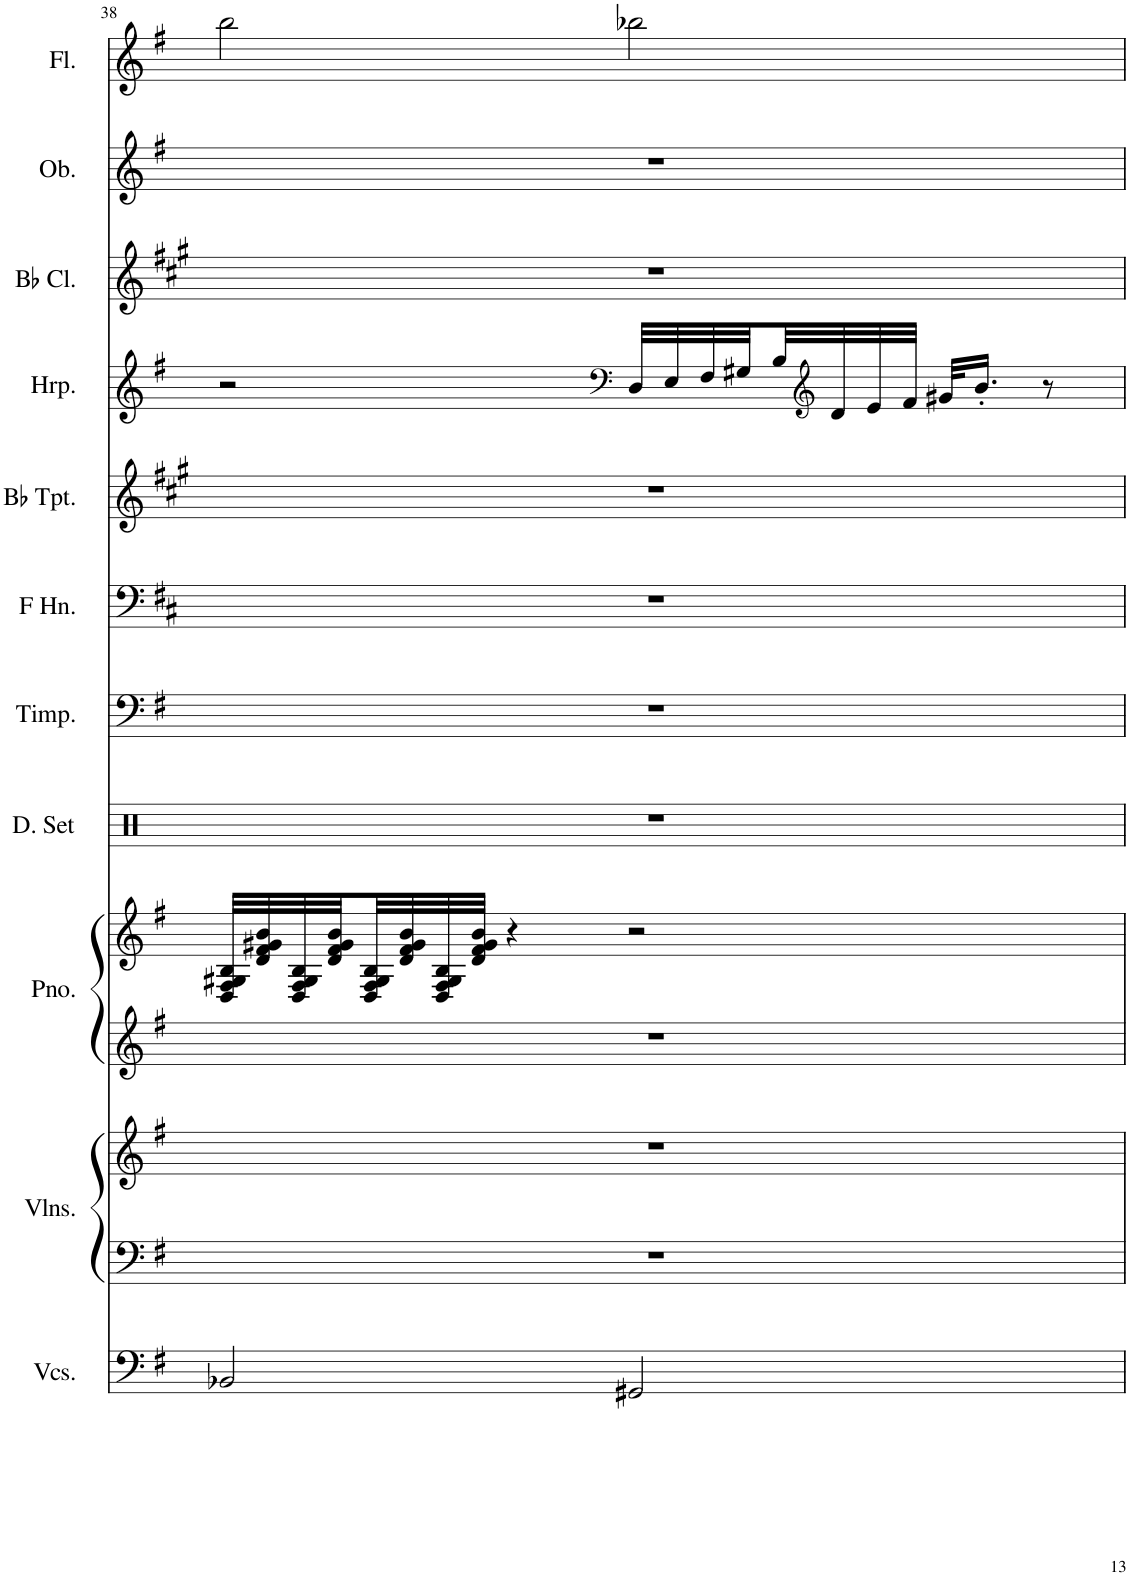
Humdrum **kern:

**kern	**kern	**kern	**kern	**kern	**kern	**kern	**kern	**kern	**kern	**kern	**kern	**kern
*part11	*part10	*part10	*part9	*part9	*part8	*part7	*part6	*part5	*part4	*part3	*part2	*part1
*staff13	*staff12	*staff11	*staff10	*staff9	*staff8	*staff7	*staff6	*staff5	*staff4	*staff3	*staff2	*staff1
*I"Violoncellos	*I"Violins	*	*I"Piano, Vl.I	*	*I"Drumset	*I"Timpani	*I"Horn in F	*I"Bb Trumpet	*I"Harp	*I"Bb Clarinet	*I"Oboe	*I"Flute
*I'Vcs.	*I'Vlns.	*	*I'Pno.	*	*I'D. Set	*I'Timp.	*	*I'Bb Tpt.	*I'Hrp.	*I'Bb Cl.	*I'Ob.	*I'Fl.
!!LO:PB:g=z
*clefF4	*clefF4	*clefG2	*clefG2	*clefG2	*clefX	*clefF4	*clefF4	*clefG2	*clefG2	*clefG2	*clefG2	*clefG2
*	*	*	*	*	*	*	*Trd4c7	*Trd1c2	*	*Trd1c2	*	*
*k[f#]	*k[f#]	*k[f#]	*k[f#]	*k[f#]	*k[]	*k[f#]	*k[f#c#]	*k[f#c#g#]	*k[f#]	*k[f#c#g#]	*k[f#]	*k[f#]
*M4/4	*M4/4	*M4/4	*M4/4	*M4/4	*M4/4	*M4/4	*M4/4	*M4/4	*M4/4	*M4/4	*M4/4	*M4/4
=38	=38	=38	=38	=38	=38	=38	=38	=38	=38	=38	=38	=38
2BB-X/	1r	1r	1r	32D/ 32F#/ 32G#X/ 32B/LLL	1r	1r	1r	1r	2r	1r	1r	2bb\
.	.	.	.	32d/ 32f#/ 32g#X/ 32b/	.	.	.	.	.	.	.	.
.	.	.	.	32D/ 32F#/ 32G#/ 32B/	.	.	.	.	.	.	.	.
.	.	.	.	32d/ 32f#/ 32g#/ 32b/	.	.	.	.	.	.	.	.
.	.	.	.	32D/ 32F#/ 32G#/ 32B/	.	.	.	.	.	.	.	.
.	.	.	.	32d/ 32f#/ 32g#/ 32b/	.	.	.	.	.	.	.	.
.	.	.	.	32D/ 32F#/ 32G#/ 32B/	.	.	.	.	.	.	.	.
.	.	.	.	32d/ 32f#/ 32g#/ 32b/JJJ	.	.	.	.	.	.	.	.
.	.	.	.	4r	.	.	.	.	.	.	.	.
*	*	*	*	*	*	*	*	*	*clefF4	*	*	*
2GG#X/	.	.	.	2r	.	.	.	.	32D/LLL	.	.	2bb-X\
.	.	.	.	.	.	.	.	.	32E/	.	.	.
.	.	.	.	.	.	.	.	.	32F#/	.	.	.
.	.	.	.	.	.	.	.	.	32G#X/	.	.	.
.	.	.	.	.	.	.	.	.	32B/	.	.	.
*	*	*	*	*	*	*	*	*	*clefG2	*	*	*
.	.	.	.	.	.	.	.	.	32d/	.	.	.
.	.	.	.	.	.	.	.	.	32e/	.	.	.
.	.	.	.	.	.	.	.	.	32f#/JJJ	.	.	.
.	.	.	.	.	.	.	.	.	32g#X/KLL	.	.	.
.	.	.	.	.	.	.	.	.	16.b'/JJ	.	.	.
.	.	.	.	.	.	.	.	.	8r	.	.	.
=	=	=	=	=	=	=	=	=	=	=	=	=
*-	*-	*-	*-	*-	*-	*-	*-	*-	*-	*-	*-	*-
